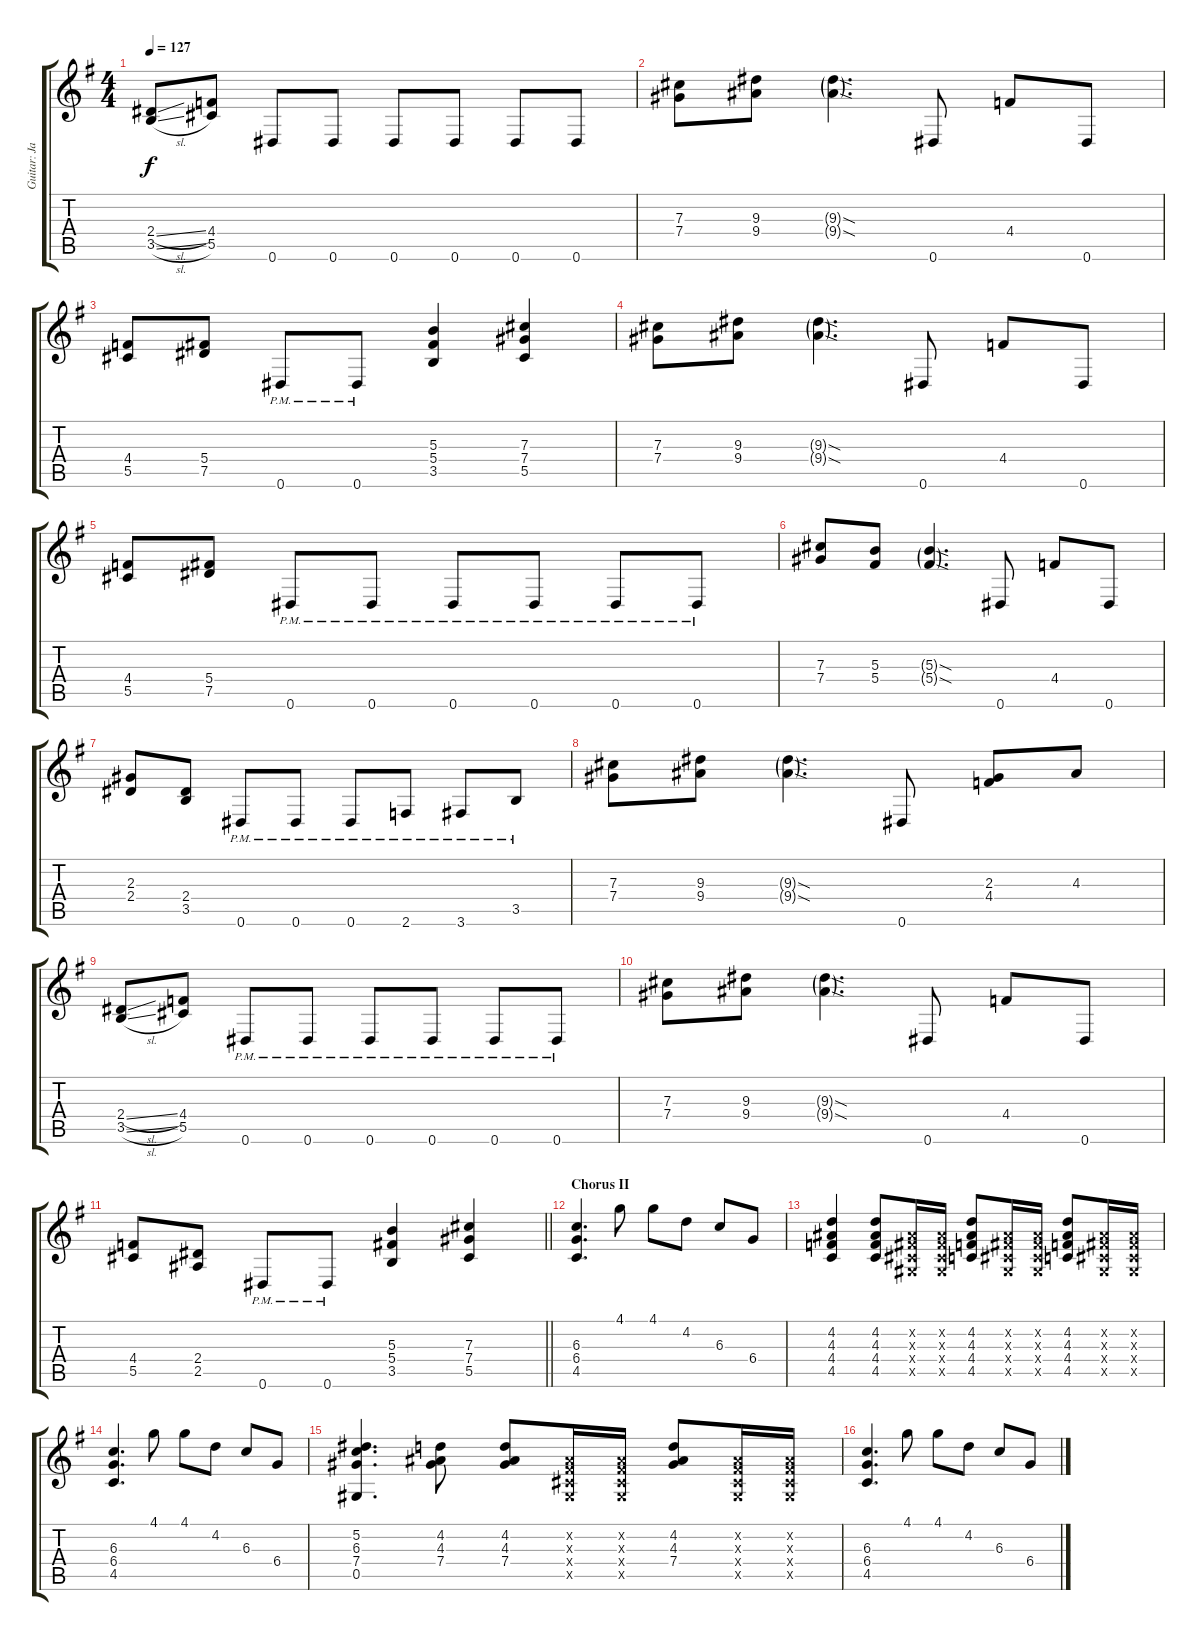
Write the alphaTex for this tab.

\track ("Guitar: Jake II" "Guitar: Ja") {instrument overdrivenguitar}
\staff {score tabs}
\tuning (Eb4 Bb3 Gb3 Db3 Ab2 Eb2) {hide}
\ts (4 4)
\tempo 127
\clef g2
\ks g
(2.4{sl} 3.5{sl}).8{dy f} (4.4 5.5).8 0.6.8 0.6.8 0.6.8 0.6.8 0.6.8 0.6.8 |
(7.3 7.4).8 (9.3 9.4).8 (9.3{sod g} 9.4{sod g}).4{d} 0.6.8 4.4.8 0.6.8 |
(4.4 5.5).8 (5.4 7.5).8 0.6{pm}.8 0.6{pm}.8 (5.3 5.4 3.5).4 (7.3 7.4 5.5).4 |
(7.3 7.4).8 (9.3 9.4).8 (9.3{sod g} 9.4{sod g}).4{d} 0.6.8 4.4.8 0.6.8 |
(4.4 5.5).8 (5.4 7.5).8 0.6{pm}.8 0.6{pm}.8 0.6{pm}.8 0.6{pm}.8 0.6{pm}.8 0.6{pm}.8 |
(7.3 7.4).8 (5.3 5.4).8 (5.3{sod g} 5.4{sod g}).4{d} 0.6.8 4.4.8 0.6.8 |
(2.3 2.4).8 (2.4 3.5).8 0.6{pm}.8 0.6{pm}.8 0.6{pm}.8 2.6{pm}.8 3.6{pm}.8 3.5{pm}.8 |
(7.3 7.4).8 (9.3 9.4).8 (9.3{sod g} 9.4{sod g}).4{d} 0.6.8 (2.3 4.4).8 4.3.8 |
(2.4{sl} 3.5{sl}).8 (4.4 5.5).8 0.6{pm}.8 0.6{pm}.8 0.6{pm}.8 0.6{pm}.8 0.6{pm}.8 0.6{pm}.8 |
(7.3 7.4).8 (9.3 9.4).8 (9.3{sod g} 9.4{sod g}).4{d} 0.6.8 4.4.8 0.6.8 |
\barLineRight lightlight
(4.4 5.5).8 (2.4 2.5).8 0.6{pm}.8 0.6{pm}.8 (5.3 5.4 3.5).4 (7.3 7.4 5.5).4 |
\section ("" "Chorus II")
(6.3 6.4 4.5).4{d} 4.1.8 4.1.8 4.2.8 6.3.8 6.4.8 |
(4.2 4.3 4.4 4.5).4 (4.2 4.3 4.4 4.5).8 (0.2{x} 0.3{x} 0.4{x} 0.5{x}).16 (0.2{x} 0.3{x} 0.4{x} 0.5{x}).16 (4.2 4.3 4.4 4.5).8 (0.2{x} 0.3{x} 0.4{x} 0.5{x}).16 (0.2{x} 0.3{x} 0.4{x} 0.5{x}).16 (4.2 4.3 4.4 4.5).8 (0.2{x} 0.3{x} 0.4{x} 0.5{x}).16 (0.2{x} 0.3{x} 0.4{x} 0.5{x}).16 |
(6.3 6.4 4.5).4{d} 4.1.8 4.1.8 4.2.8 6.3.8 6.4.8 |
(5.2 6.3 7.4 0.5).4{d} (4.2 4.3 7.4).8 (4.2 4.3 7.4).8 (0.2{x} 0.3{x} 0.4{x} 0.5{x}).16 (0.2{x} 0.3{x} 0.4{x} 0.5{x}).16 (4.2 4.3 7.4).8 (0.2{x} 0.3{x} 0.4{x} 0.5{x}).16 (0.2{x} 0.3{x} 0.4{x} 0.5{x}).16 |
(6.3 6.4 4.5).4{d} 4.1.8 4.1.8 4.2.8 6.3.8 6.4.8
